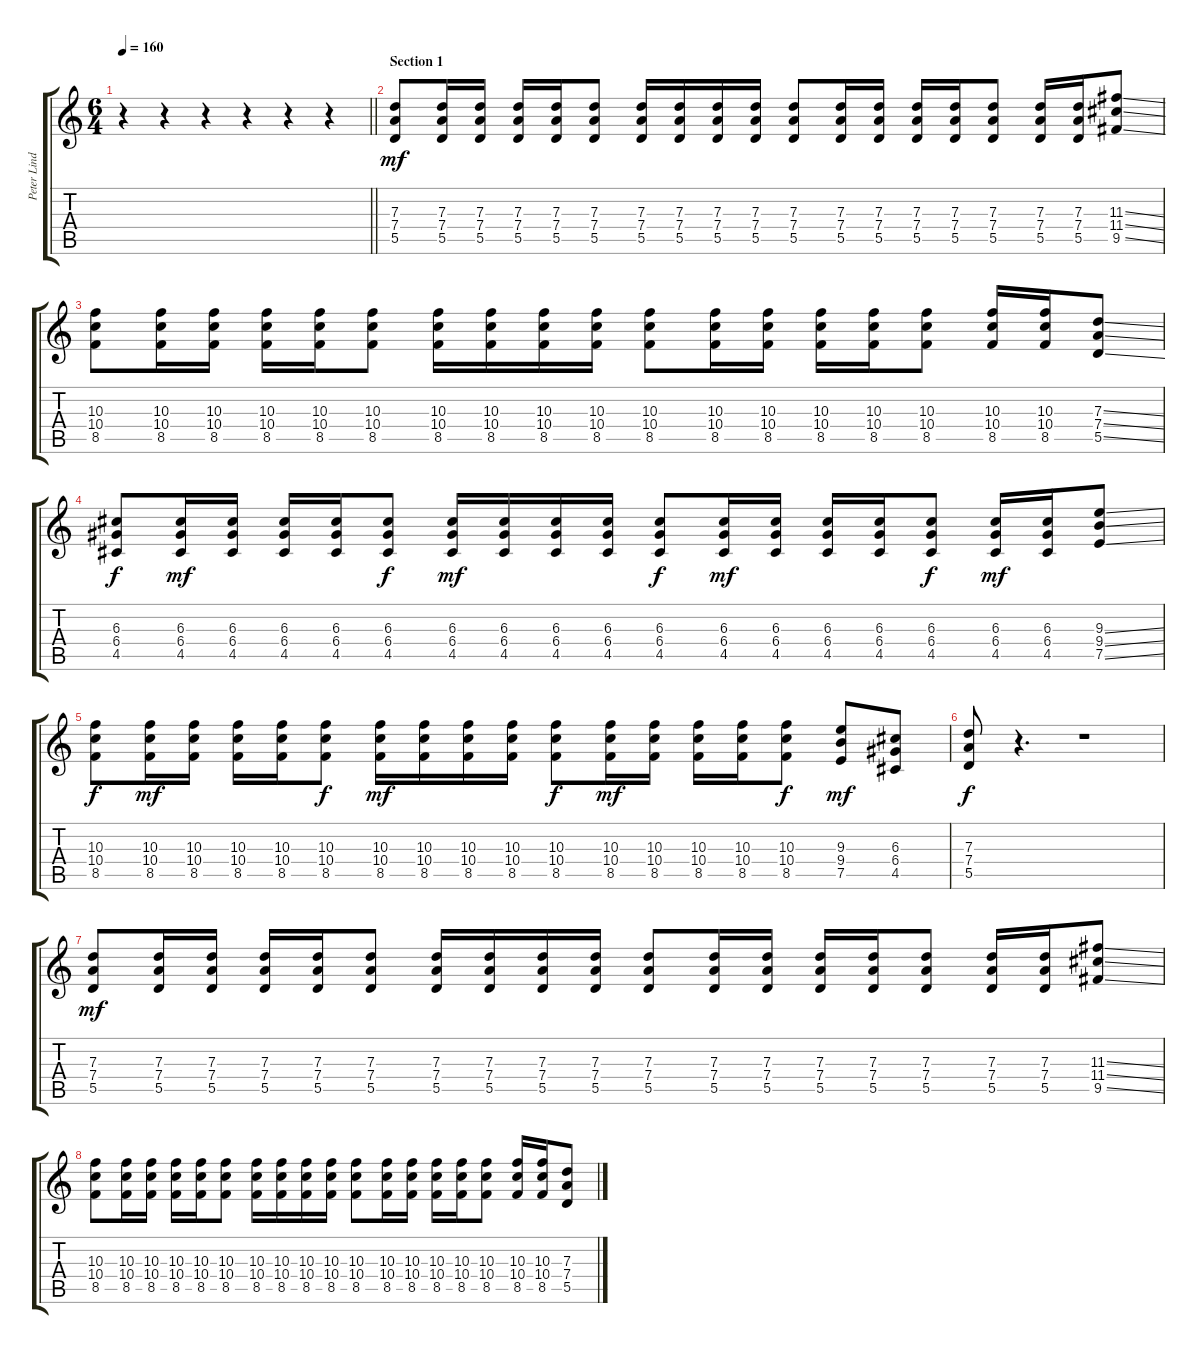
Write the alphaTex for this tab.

\track ("Peter Lindgren" "Peter Lind") {instrument distortionguitar}
\staff {score tabs}
\tuning (E4 B3 G3 D3 A2 E2) {hide}
\ts (6 4)
\tempo 160
\clef g2
\barLineRight lightlight
\ks c
r.4{dy mf instrument distortionguitar} r.4 r.4 r.4 r.4 r.4 |
\section ("" "Section 1")
(7.3 7.4 5.5).8 (7.3 7.4 5.5).16 (7.3 7.4 5.5).16 (7.3 7.4 5.5).16 (7.3 7.4 5.5).16 (7.3 7.4 5.5).8 (7.3 7.4 5.5).16 (7.3 7.4 5.5).16 (7.3 7.4 5.5).16 (7.3 7.4 5.5).16 (7.3 7.4 5.5).8 (7.3 7.4 5.5).16 (7.3 7.4 5.5).16 (7.3 7.4 5.5).16 (7.3 7.4 5.5).16 (7.3 7.4 5.5).8 (7.3 7.4 5.5).16 (7.3 7.4 5.5).16 (11.3{ss} 11.4{ss} 9.5{ss}).8 |
(10.3 10.4 8.5).8 (10.3 10.4 8.5).16 (10.3 10.4 8.5).16 (10.3 10.4 8.5).16 (10.3 10.4 8.5).16 (10.3 10.4 8.5).8 (10.3 10.4 8.5).16 (10.3 10.4 8.5).16 (10.3 10.4 8.5).16 (10.3 10.4 8.5).16 (10.3 10.4 8.5).8 (10.3 10.4 8.5).16 (10.3 10.4 8.5).16 (10.3 10.4 8.5).16 (10.3 10.4 8.5).16 (10.3 10.4 8.5).8 (10.3 10.4 8.5).16 (10.3 10.4 8.5).16 (7.3{ss} 7.4{ss} 5.5{ss}).8 |
(6.3 6.4 4.5).8{dy f} (6.3 6.4 4.5).16{dy mf} (6.3 6.4 4.5).16 (6.3 6.4 4.5).16 (6.3 6.4 4.5).16 (6.3 6.4 4.5).8{dy f} (6.3 6.4 4.5).16{dy mf} (6.3 6.4 4.5).16 (6.3 6.4 4.5).16 (6.3 6.4 4.5).16 (6.3 6.4 4.5).8{dy f} (6.3 6.4 4.5).16{dy mf} (6.3 6.4 4.5).16 (6.3 6.4 4.5).16 (6.3 6.4 4.5).16 (6.3 6.4 4.5).8{dy f} (6.3 6.4 4.5).16{dy mf} (6.3 6.4 4.5).16 (9.3{ss} 9.4{ss} 7.5{ss}).8 |
(10.3 10.4 8.5).8{dy f} (10.3 10.4 8.5).16{dy mf} (10.3 10.4 8.5).16 (10.3 10.4 8.5).16 (10.3 10.4 8.5).16 (10.3 10.4 8.5).8{dy f} (10.3 10.4 8.5).16{dy mf} (10.3 10.4 8.5).16 (10.3 10.4 8.5).16 (10.3 10.4 8.5).16 (10.3 10.4 8.5).8{dy f} (10.3 10.4 8.5).16{dy mf} (10.3 10.4 8.5).16 (10.3 10.4 8.5).16 (10.3 10.4 8.5).16 (10.3 10.4 8.5).8{dy f} (9.3 9.4 7.5).8{dy mf} (6.3 6.4 4.5).8 |
(7.3 7.4 5.5).8{dy f} r.4{d} r.1 |
(7.3 7.4 5.5).8{dy mf} (7.3 7.4 5.5).16 (7.3 7.4 5.5).16 (7.3 7.4 5.5).16 (7.3 7.4 5.5).16 (7.3 7.4 5.5).8 (7.3 7.4 5.5).16 (7.3 7.4 5.5).16 (7.3 7.4 5.5).16 (7.3 7.4 5.5).16 (7.3 7.4 5.5).8 (7.3 7.4 5.5).16 (7.3 7.4 5.5).16 (7.3 7.4 5.5).16 (7.3 7.4 5.5).16 (7.3 7.4 5.5).8 (7.3 7.4 5.5).16 (7.3 7.4 5.5).16 (11.3{ss} 11.4{ss} 9.5{ss}).8 |
(10.3 10.4 8.5).8 (10.3 10.4 8.5).16 (10.3 10.4 8.5).16 (10.3 10.4 8.5).16 (10.3 10.4 8.5).16 (10.3 10.4 8.5).8 (10.3 10.4 8.5).16 (10.3 10.4 8.5).16 (10.3 10.4 8.5).16 (10.3 10.4 8.5).16 (10.3 10.4 8.5).8 (10.3 10.4 8.5).16 (10.3 10.4 8.5).16 (10.3 10.4 8.5).16 (10.3 10.4 8.5).16 (10.3 10.4 8.5).8 (10.3 10.4 8.5).16 (10.3 10.4 8.5).16 (7.3{ss} 7.4{ss} 5.5{ss}).8
